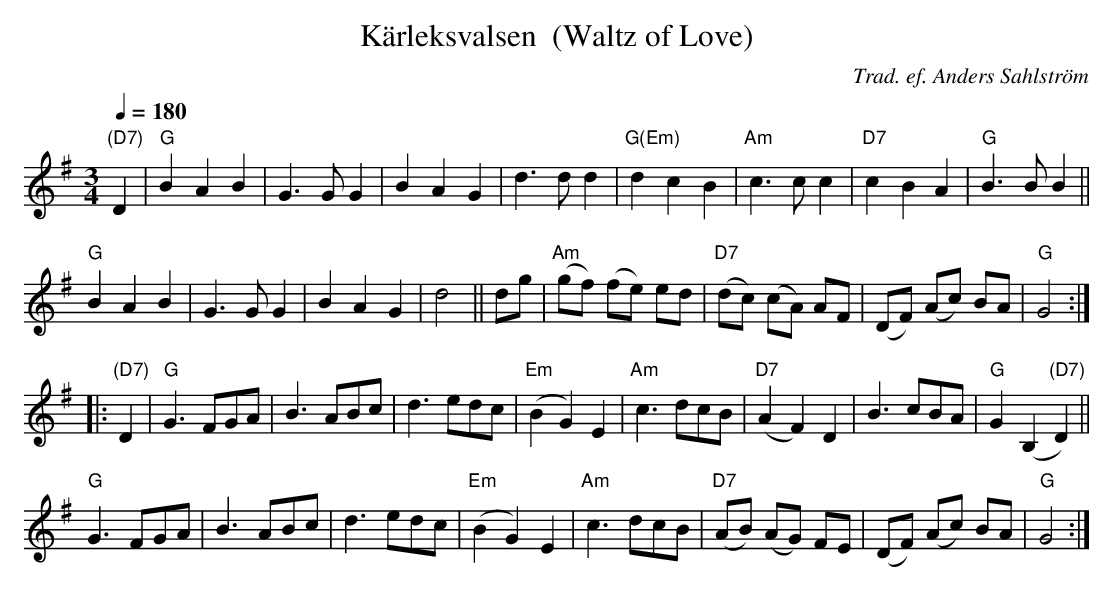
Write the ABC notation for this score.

X:1
T: K\"arleksvalsen  (Waltz of Love)
C: Trad. ef. Anders Sahlstr\"om
M: 3/4
L: 1/8
Q: 1/4=180
K: G
"(D7)"D2 |\
"G"B2 A2 B2 | G3 G G2 | B2 A2 G2 | d3 d d2 |\
"G(Em)"d2 c2 B2 | "Am"c3 c c2 | "D7"c2 B2 A2 | "G"B3 B B2 ||
"G"B2 A2 B2 | G3 G G2 | B2 A2 G2 | d4 || dg |\
"Am"(gf) (fe) ed | "D7"(dc) (cA) AF | (DF) (Ac) BA | "G"G4 :|
|: "(D7)"D2 |\
"G"G3 FGA | B3 ABc | d3 edc | "Em"(B2 G2) E2 |\
"Am"c3 dcB | "D7"(A2 F2) D2 | B3 cBA | "G"G2 (B,2 "(D7)"D2) ||
"G"G3 FGA | B3 ABc | d3 edc | "Em"(B2 G2) E2 |\
"Am"c3 dcB | "D7"(AB) (AG) FE | (DF) (Ac) BA | "G"G4 :|
